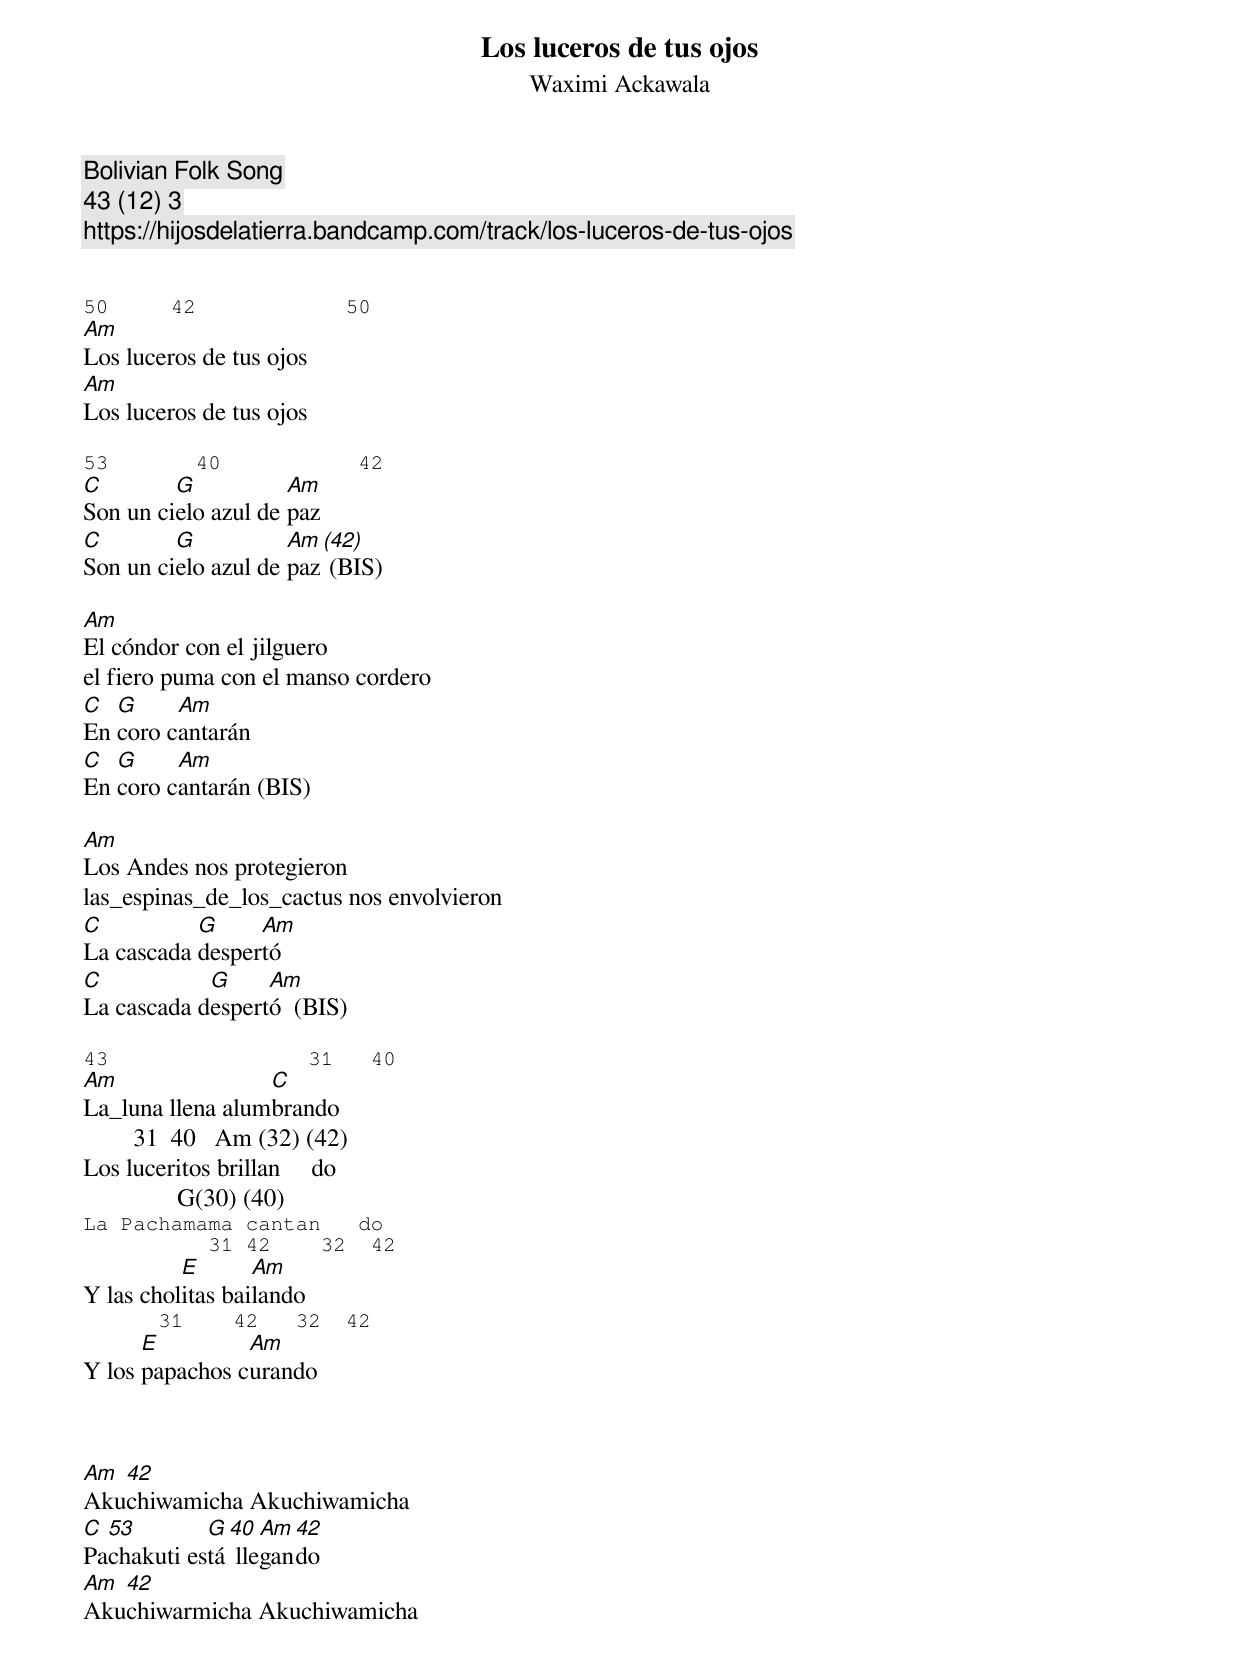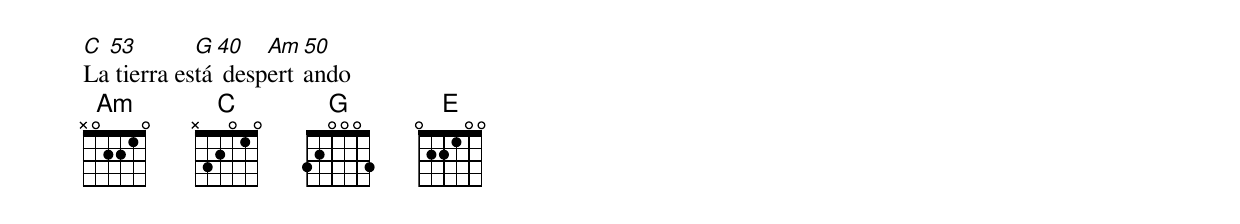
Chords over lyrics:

Los luceros de tus ojos
Waximi Ackawala
Bolivian Folk Song
43 (12) 3
https://hijosdelatierra.bandcamp.com/track/los-luceros-de-tus-ojos


50     42            50
Am
Los luceros de tus ojos
Am
Los luceros de tus ojos

53       40           42
C        G           Am
Son un cielo azul de paz
C        G           Am (42)
Son un cielo azul de paz (BIS)

Am
El cóndor con el jilguero
el fiero puma con el manso cordero
C  G     Am
En coro cantarán
C  G     Am
En coro cantarán (BIS)

Am
Los Andes nos protegieron
las_espinas_de_los_cactus nos envolvieron
C          G     Am
La cascada despertó
C           G     Am
La cascada despertó  (BIS)

43                31   40
Am                C
La_luna llena alumbrando
        31  40   Am (32) (42)
Los luceritos brillan     do
               G(30) (40)
La Pachamama cantan   do
          31 42    32  42
          E       Am
Y las cholitas bailando
      31    42   32  42
      E         Am
Y los papachos curando



Am 42
Akuchiwamicha Akuchiwamicha
C 53        G 40  Am 42
Pachakuti está llegando
Am 42
Akuchiwarmicha Akuchiwamicha
C 53        G 40   Am 50
La tierra está despertando
